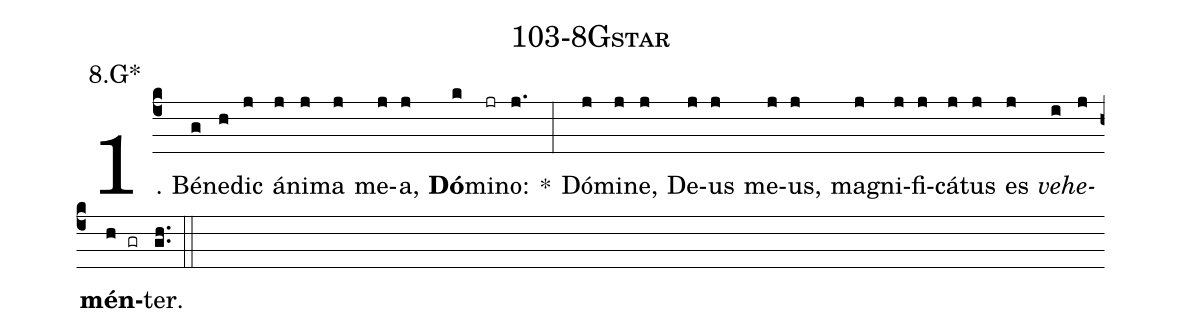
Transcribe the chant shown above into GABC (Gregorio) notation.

name: 103-8Gstar;
annotation: 8.G*;
%%
(c4)1. Bé(g)ne(h)dic(j) á(j)ni(j)ma(j) me(j)a,(j) <b>Dó</b>(k)mi(jr)no:(j.) *(:) Dó(j)mi(j)ne,(j) De(j)us(j) me(j)us,(j) ma(j)gni(j)fi(j)cá(j)tus(j) es(j) <i>ve</i>(i)<i>he</i>(j)<b>mén</b>(h gr)ter.(gh..) (::)
